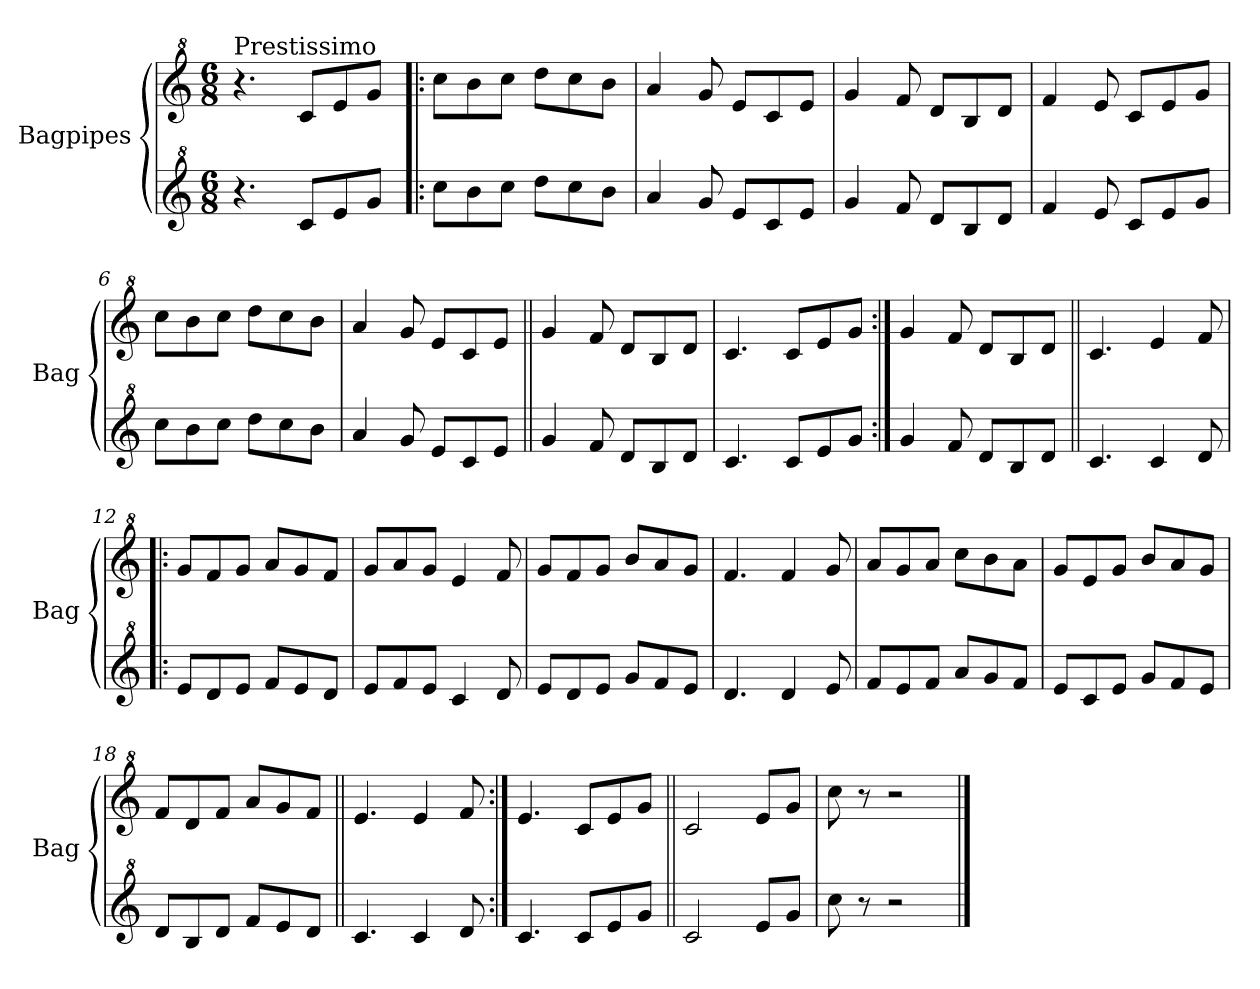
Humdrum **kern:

**kern	**kern
*part2	*part1
*staff2	*staff1
*I"Bagpipes	*I"Bagpipes
*I'Bag	*I'Bag
*clefG^2	*clefG^2
*k[]	*k[]
*C:	*C:
*M6/8	*M6/8
=1	=1
!	!LO:TX:a:t=Prestissimo
4.r	4.r
8cc/L	8cc/L
8ee/	8ee/
8gg/J	8gg/J
=2!|:	=2!|:
8ccc\L	8ccc\L
8bb\	8bb\
8ccc\J	8ccc\J
8ddd\L	8ddd\L
8ccc\	8ccc\
8bb\J	8bb\J
=3	=3
4aa/	4aa/
8gg/	8gg/
8ee/L	8ee/L
8cc/	8cc/
8ee/J	8ee/J
=4	=4
4gg/	4gg/
8ff/	8ff/
8dd/L	8dd/L
8b/	8b/
8dd/J	8dd/J
=5	=5
4ff/	4ff/
8ee/	8ee/
8cc/L	8cc/L
8ee/	8ee/
8gg/J	8gg/J
=6	=6
8ccc\L	8ccc\L
8bb\	8bb\
8ccc\J	8ccc\J
8ddd\L	8ddd\L
8ccc\	8ccc\
8bb\J	8bb\J
=7	=7
4aa/	4aa/
8gg/	8gg/
8ee/L	8ee/L
8cc/	8cc/
8ee/J	8ee/J
=8||	=8||
4gg/	4gg/
8ff/	8ff/
8dd/L	8dd/L
8b/	8b/
8dd/J	8dd/J
!!LO:LB:g=z
=9	=9
4.cc/	4.cc/
8cc/L	8cc/L
8ee/	8ee/
8gg/J	8gg/J
=10:|!	=10:|!
4gg/	4gg/
8ff/	8ff/
8dd/L	8dd/L
8b/	8b/
8dd/J	8dd/J
=11||	=11||
4.cc/	4.cc/
4cc/	4ee/
8dd/	8ff/
=12!|:	=12!|:
8ee/L	8gg/L
8dd/	8ff/
8ee/J	8gg/J
8ff/L	8aa/L
8ee/	8gg/
8dd/J	8ff/J
=13	=13
8ee/L	8gg/L
8ff/	8aa/
8ee/J	8gg/J
4cc/	4ee/
8dd/	8ff/
=14	=14
8ee/L	8gg/L
8dd/	8ff/
8ee/J	8gg/J
8gg/L	8bb/L
8ff/	8aa/
8ee/J	8gg/J
=15	=15
4.dd/	4.ff/
4dd/	4ff/
8ee/	8gg/
=16	=16
8ff/L	8aa/L
8ee/	8gg/
8ff/J	8aa/J
8aa/L	8ccc\L
8gg/	8bb\
8ff/J	8aa\J
!!LO:LB:g=z
=17	=17
8ee/L	8gg/L
8cc/	8ee/
8ee/J	8gg/J
8gg/L	8bb/L
8ff/	8aa/
8ee/J	8gg/J
=18	=18
8dd/L	8ff/L
8b/	8dd/
8dd/J	8ff/J
8ff/L	8aa/L
8ee/	8gg/
8dd/J	8ff/J
=19||	=19||
4.cc/	4.ee/
4cc/	4ee/
8dd/	8ff/
=20:|!	=20:|!
4.cc/	4.ee/
8cc/L	8cc/L
8ee/	8ee/
8gg/J	8gg/J
=21||	=21||
2cc/	2cc/
8ee/L	8ee/L
8gg/J	8gg/J
=22	=22
8ccc\	8ccc\
8r	8r
2r	2r
==	==
*-	*-
